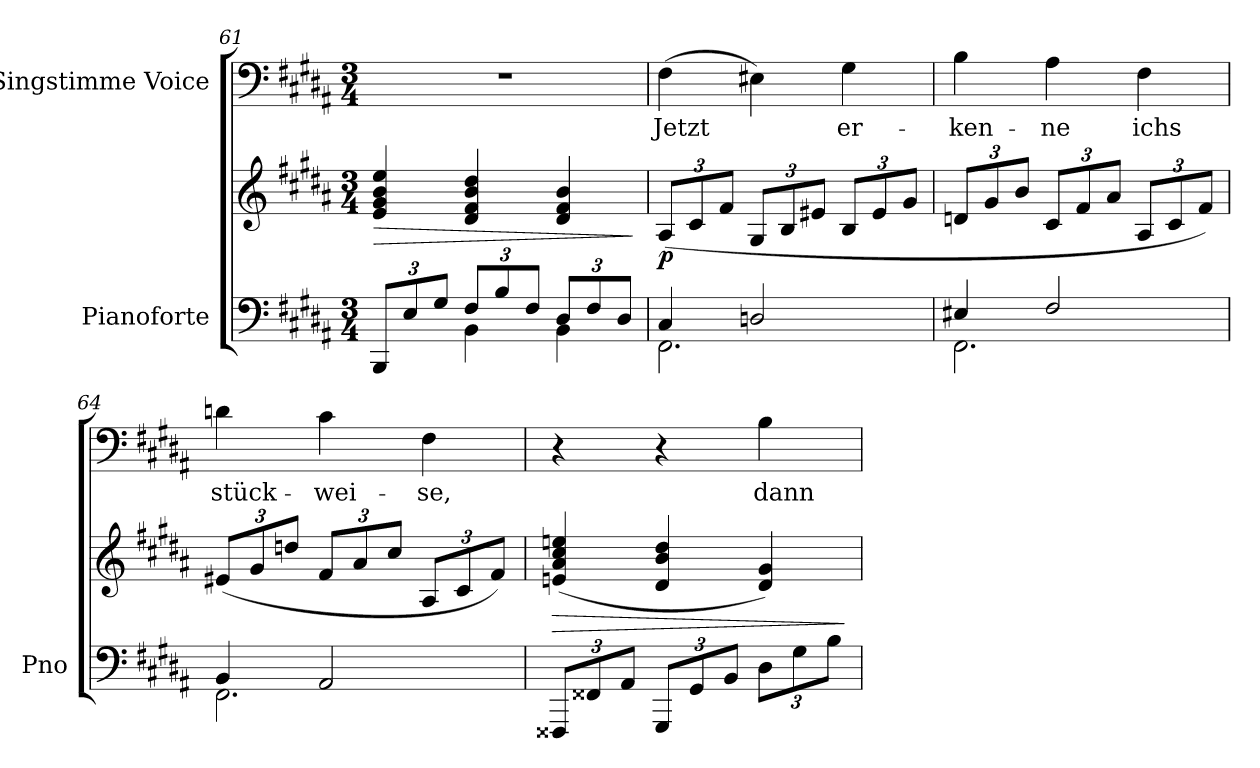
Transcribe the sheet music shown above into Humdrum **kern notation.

**kern	**kern	**dynam	**kern	**text
*part2	*part2	*part2	*part1	*part1
*staff3	*staff2	*staff2/3	*staff1	*staff1
*I"Pianoforte	*	*	*I"Singstimme Voice	*
*I'Pno	*	*	*	*
*clefF4	*clefG2	*	*clefF4	*
*k[f#c#g#d#a#]	*k[f#c#g#d#a#]	*	*k[f#c#g#d#a#]	*
*M3/4	*M3/4	*	*M3/4	*
*Xbrackettup	*	*	*	*
=61	=61	=61	=61	=61
*^	*	*	*	*
!	!	!	!LO:HP:b	!	!
12BBB/L	4ryy	4e/ 4g#/ 4b/ 4ee/	>	2.r	.
12E/	.	.	.	.	.
12G#/J	.	.	.	.	.
12F#/L	4BB\	4d#/ 4f#/ 4b/ 4dd#/	.	.	.
12B/	.	.	.	.	.
12F#/J	.	.	.	.	.
12D#/L	4BB\	4d#/ 4f#/ 4b/	.	.	.
12F#/	.	.	.	.	.
12D#/J	.	.	.	.	.
*v	*v	*	*	*	*
.	.	]	.	.
!!LO:PB:g=z
=62	=62	=62	=62	=62
*^	*	*	*	*
*	*	*Xbrackettup	*	*	*
!	!	!	!LO:DY:b	!	!LO:LY:b
4C#/	2.FF#\	(<12A#/L	p	(>4F#\	Jetzt
.	.	12c#/	.	.	.
.	.	12f#/J	.	.	.
2Dn/	.	12G#/L	.	4E#X\)	.
.	.	12B/	.	.	.
.	.	12e#X/J	.	.	.
!	!	!	!	!	!LO:LY:b
.	.	12B/L	.	4G#\	er-
.	.	12e#/	.	.	.
.	.	12g#/J	.	.	.
=63	=63	=63	=63	=63	=63
!	!	!	!	!	!LO:LY:b
4E#X/	2.FF#\	12dn/L	.	4B\	-ken-
.	.	12g#/	.	.	.
.	.	12b/J	.	.	.
!	!	!	!	!	!LO:LY:b
2F#/	.	12c#/L	.	4A#\	-ne
.	.	12f#/	.	.	.
.	.	12a#/J	.	.	.
!	!	!	!	!	!LO:LY:b
.	.	12A#/L	.	4F#\	ichs
.	.	12c#/	.	.	.
.	.	12f#/J)	.	.	.
=64	=64	=64	=64	=64	=64
!	!	!	!	!	!LO:LY:b
4BB/	2.FF#\	(<12e#X/L	.	4dn\	stück-
.	.	12g#/	.	.	.
.	.	12ddn/J	.	.	.
!	!	!	!	!	!LO:LY:b
2AA#/	.	12f#/L	.	4c#\	-wei-
.	.	12a#/	.	.	.
.	.	12cc#/J	.	.	.
!	!	!	!	!	!LO:LY:b
.	.	12A#/L	.	4F#\	-se,
.	.	12c#/	.	.	.
.	.	12f#/J)	.	.	.
*v	*v	*	*	*	*
=65	=65	=65	=65	=65
!	!	!LO:HP:b	!	!
12FFF##X/L	(>4en/ 4a#/ 4cc#/ 4een/	>	4r	.
12FF##X/	.	.	.	.
12AA#/J	.	.	.	.
12GGG#/L	4d#/ 4b/ 4dd#/	.	4r	.
12GG#/	.	.	.	.
12BB/J	.	.	.	.
!	!	!	!	!LO:LY:b
12D#\L	4d#/ 4g#/)	.	4B\	dann
12G#\	.	.	.	.
12B\J	.	.	.	.
.	.	]	.	.
=	=	=	=	=
*-	*-	*-	*-	*-
